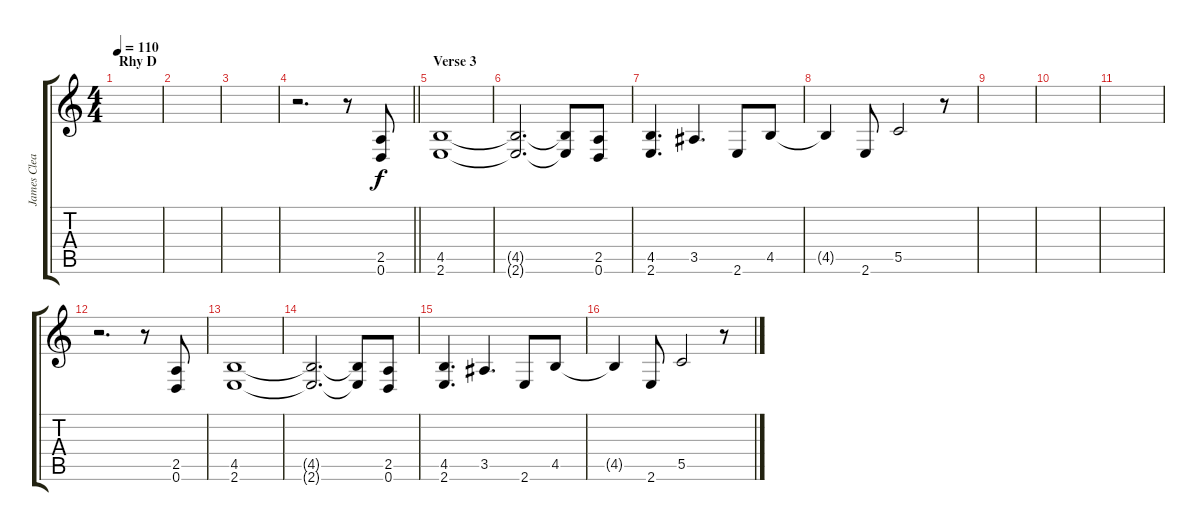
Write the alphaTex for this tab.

\track ("James Clean" "James Clea") {instrument electricguitarclean}
\staff {score tabs}
\tuning (D4 A3 F3 C3 G2 D2) {hide}
\ts (4 4)
\section ("" "Rhy D")
\tempo 110
\clef g2
\ks c
|
|
|
\barLineRight lightlight
r.2{d} r.8 (2.5 0.6).8 |
\section ("" "Verse 3")
(4.5 2.6).1 |
(4.5{t} 2.6{t}).2{d} (4.5{t} 2.6{t}).8 (2.5 0.6).8 |
(4.5 2.6).4{d} 3.5.4{d} 2.6.8 4.5.8 |
4.5{t}.4 2.6.8 5.5.2 r.8 |
|
|
|
r.2{d} r.8 (2.5 0.6).8 |
(4.5 2.6).1 |
(4.5{t} 2.6{t}).2{d} (4.5{t} 2.6{t}).8 (2.5 0.6).8 |
(4.5 2.6).4{d} 3.5.4{d} 2.6.8 4.5.8 |
4.5{t}.4 2.6.8 5.5.2 r.8
